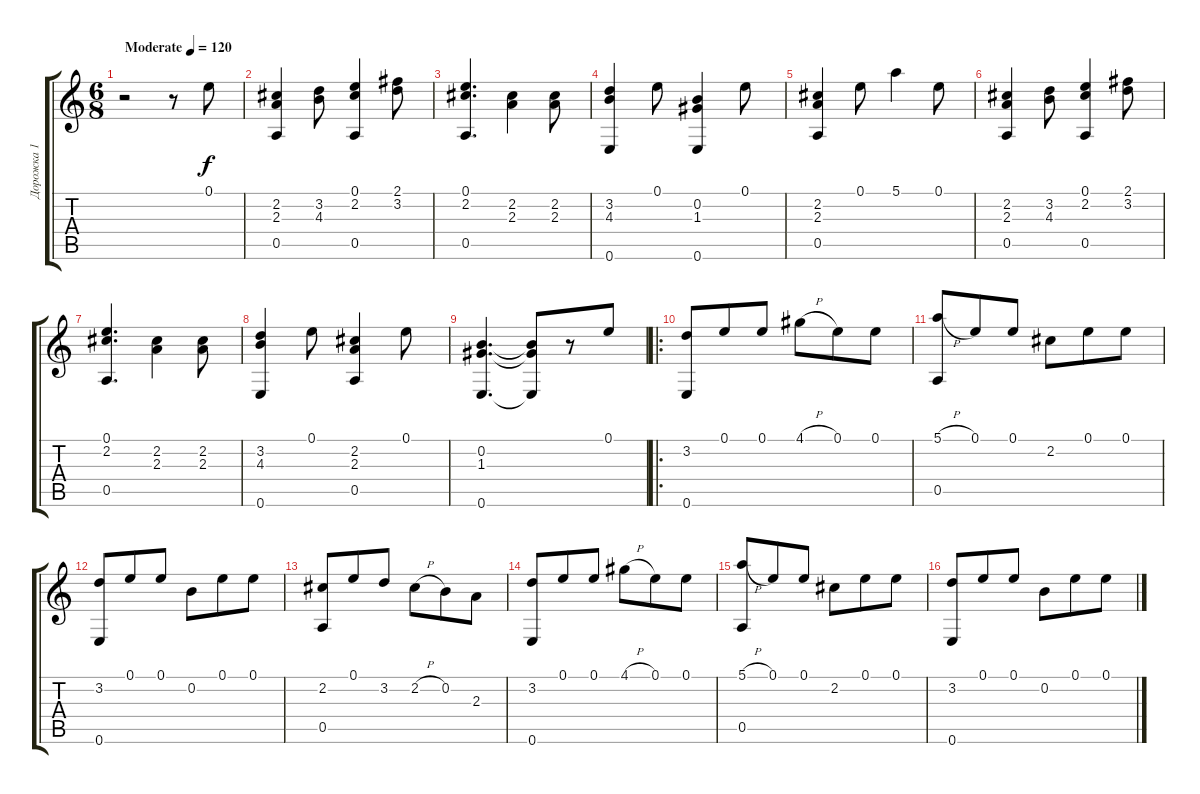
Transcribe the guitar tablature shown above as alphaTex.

\track ("Дорожка 1" "Дорожка 1") {instrument acousticguitarnylon}
\staff {score tabs}
\tuning (E4 B3 G3 D3 A2 E2) {hide}
\ts (6 8)
\tempo (120 "Moderate")
\clef g2
\ks c
r.2{dy f instrument acousticguitarnylon} r.8 0.1.8 |
(2.2 2.3 0.5).4 (3.2 4.3).8 (0.1 2.2 0.5).4 (2.1 3.2).8 |
(0.1 2.2 0.5).4{d} (2.2 2.3).4 (2.2 2.3).8 |
(3.2 4.3 0.6).4 0.1.8 (0.2 1.3 0.6).4 0.1.8 |
(2.2 2.3 0.5).4 0.1.8 5.1.4 0.1.8 |
(2.2 2.3 0.5).4 (3.2 4.3).8 (0.1 2.2 0.5).4 (2.1 3.2).8 |
(0.1 2.2 0.5).4{d} (2.2 2.3).4 (2.2 2.3).8 |
(3.2 4.3 0.6).4 0.1.8 (2.2 2.3 0.5).4 0.1.8 |
(0.2 1.3 0.6).4{d} (0.2{t} 1.3{t} 0.6{t}).8 r.8 0.1.8 |
\ro
(3.2 0.6).8 0.1.8 0.1.8 4.1{h}.8 0.1.8 0.1.8 |
(5.1{h} 0.5).8 0.1.8 0.1.8 2.2.8 0.1.8 0.1.8 |
(3.2 0.6).8 0.1.8 0.1.8 0.2.8 0.1.8 0.1.8 |
(2.2 0.5).8 0.1.8 3.2.8 2.2{h}.8 0.2.8 2.3.8 |
(3.2 0.6).8 0.1.8 0.1.8 4.1{h}.8 0.1.8 0.1.8 |
(5.1{h} 0.5).8 0.1.8 0.1.8 2.2.8 0.1.8 0.1.8 |
(3.2 0.6).8 0.1.8 0.1.8 0.2.8 0.1.8 0.1.8
